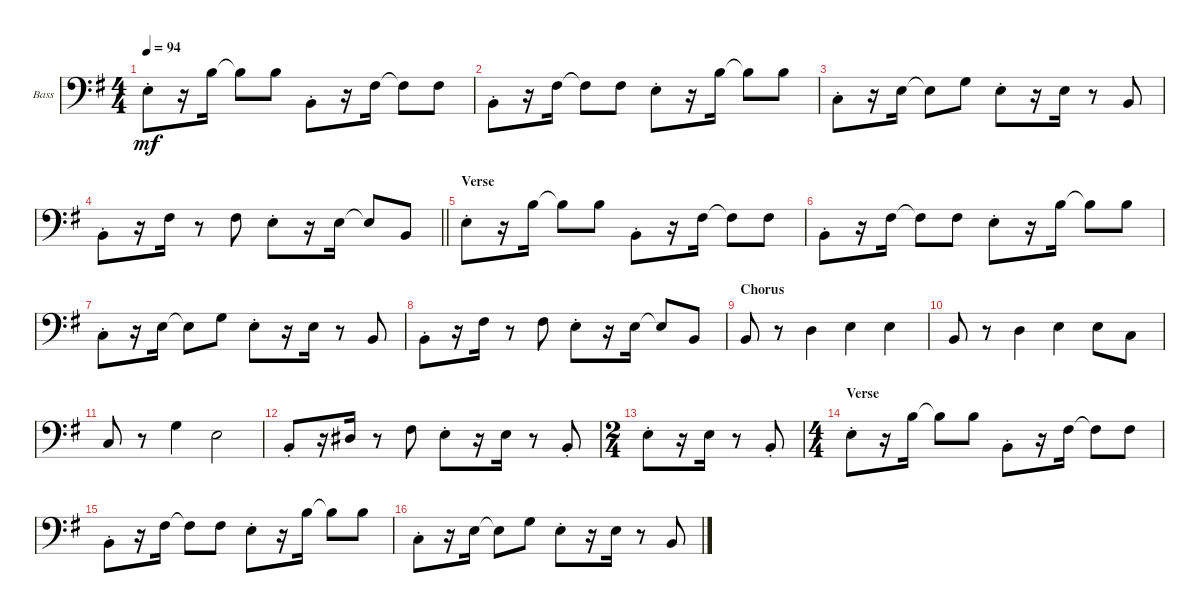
\defaultSystemsLayout 4
\bracketExtendMode groupsimilarinstruments
\firstSystemTrackNameOrientation horizontal
\otherSystemsTrackNameOrientation horizontal
\track ("Electric Bass" "Bass") {multiBarRest instrument electricbassfinger}
\staff {score}
\tuning (G2 D2 A1 E1)
\ts (4 4)
\tempo 94
\clef f4
\ks eminor
7.3{st}.8{dy mf instrument electricbassfinger} r.16 9.2.16 9.2{t}.8 9.2.8 7.4{st}.8 r.16 9.3.16 9.3{t}.8 9.3.8 |
7.4{st}.8 r.16 9.3.16 9.3{t}.8 9.3.8 7.3{st}.8 r.16 9.2.16 9.2{t}.8 9.2.8 |
8.4{st}.8 r.16 7.3.16 7.3{t}.8 10.3.8 7.3{st}.8 r.16 7.3.16 r.8 7.4.8 |
\barLineRight lightlight
7.4{st}.8 r.16 9.3.16 r.8 9.3.8 7.3{st}.8 r.16 7.3.16 7.3{t}.8 7.4.8 |
\section ("" "Verse")
7.3{st}.8 r.16 9.2.16 9.2{t}.8 9.2.8 7.4{st}.8 r.16 9.3.16 9.3{t}.8 9.3.8 |
7.4{st}.8 r.16 9.3.16 9.3{t}.8 9.3.8 7.3{st}.8 r.16 9.2.16 9.2{t}.8 9.2.8 |
8.4{st}.8 r.16 7.3.16 7.3{t}.8 10.3.8 7.3{st}.8 r.16 7.3.16 r.8 7.4.8 |
7.4{st}.8 r.16 9.3.16 r.8 9.3.8 7.3{st}.8 r.16 7.3.16 7.3{t}.8 7.4.8 |
\section ("" "Chorus")
7.4.8 r.8 10.4.4 7.3.4 7.3.4 |
7.4.8 r.8 10.4.4 7.3.4 7.3.8 8.4.8 |
8.4.8 r.8 10.3.4 7.3.2 |
7.4{st}.8 r.16 6.3.16 r.8 9.3.8 7.3{st}.8 r.16 7.3.16 r.8 7.4{st}.8 |
\ts (2 4)
7.3{st}.8 r.16 7.3.16 r.8 7.4{st}.8 |
\ts (4 4)
\section ("" "Verse")
7.3{st}.8 r.16 9.2.16 9.2{t}.8 9.2.8 7.4{st}.8 r.16 9.3.16 9.3{t}.8 9.3.8 |
7.4{st}.8 r.16 9.3.16 9.3{t}.8 9.3.8 7.3{st}.8 r.16 9.2.16 9.2{t}.8 9.2.8 |
8.4{st}.8 r.16 7.3.16 7.3{t}.8 10.3.8 7.3{st}.8 r.16 7.3.16 r.8 7.4.8
